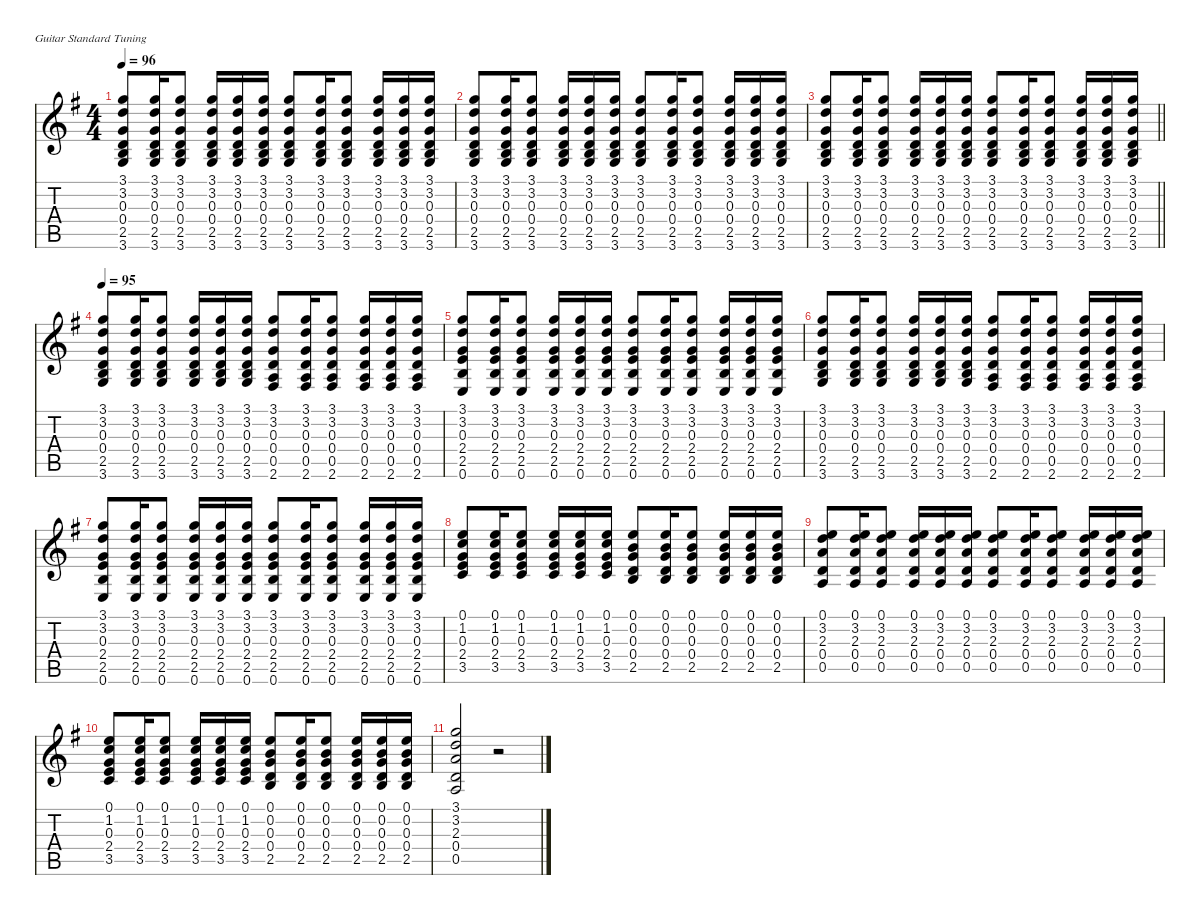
\defaultSystemsLayout 4
\hideDynamics
\bracketExtendMode nobrackets
\singleTrackTrackNamePolicy hidden
\multiTrackTrackNamePolicy hidden
\firstSystemTrackNameMode fullname
\firstSystemTrackNameOrientation horizontal
\otherSystemsTrackNameOrientation horizontal
\track ("Guitar 1" "s.guit.") {defaultSystemsLayout 4 instrument acousticguitarsteel}
\staff {score tabs}
\tuning (E4 B3 G3 D3 A2 E2)
\ts (4 4)
\tempo 96
\clef g2
\ks g
(3.1{acc forcenatural} 3.2{acc forcenatural} 0.3{acc forcenatural} 0.4{acc forcenatural} 2.5{acc forcenatural} 3.6{acc forcenatural}).8{dy f beam Up} (3.1{acc forcenatural} 3.2{acc forcenatural} 0.3{acc forcenatural} 0.4{acc forcenatural} 2.5{acc forcenatural} 3.6{acc forcenatural}).16{beam Up} (3.1{acc forcenatural} 3.2{acc forcenatural} 0.3{acc forcenatural} 0.4{acc forcenatural} 2.5{acc forcenatural} 3.6{acc forcenatural}).8{beam Up} (3.1{acc forcenatural} 3.2{acc forcenatural} 0.3{acc forcenatural} 0.4{acc forcenatural} 2.5{acc forcenatural} 3.6{acc forcenatural}).16{beam Up} (3.1{acc forcenatural} 3.2{acc forcenatural} 0.3{acc forcenatural} 0.4{acc forcenatural} 2.5{acc forcenatural} 3.6{acc forcenatural}).16{beam Up} (3.1{acc forcenatural} 3.2{acc forcenatural} 0.3{acc forcenatural} 0.4{acc forcenatural} 2.5{acc forcenatural} 3.6{acc forcenatural}).16{beam Up} (3.1{acc forcenatural} 3.2{acc forcenatural} 0.3{acc forcenatural} 0.4{acc forcenatural} 2.5{acc forcenatural} 3.6{acc forcenatural}).8{beam Up} (3.1{acc forcenatural} 3.2{acc forcenatural} 0.3{acc forcenatural} 0.4{acc forcenatural} 2.5{acc forcenatural} 3.6{acc forcenatural}).16{beam Up} (3.1{acc forcenatural} 3.2{acc forcenatural} 0.3{acc forcenatural} 0.4{acc forcenatural} 2.5{acc forcenatural} 3.6{acc forcenatural}).8{beam Up} (3.1{acc forcenatural} 3.2{acc forcenatural} 0.3{acc forcenatural} 0.4{acc forcenatural} 2.5{acc forcenatural} 3.6{acc forcenatural}).16{beam Up} (3.1{acc forcenatural} 3.2{acc forcenatural} 0.3{acc forcenatural} 0.4{acc forcenatural} 2.5{acc forcenatural} 3.6{acc forcenatural}).16{beam Up} (3.1{acc forcenatural} 3.2{acc forcenatural} 0.3{acc forcenatural} 0.4{acc forcenatural} 2.5{acc forcenatural} 3.6{acc forcenatural}).16{beam Up} |
(3.1{acc forcenatural} 3.2{acc forcenatural} 0.3{acc forcenatural} 0.4{acc forcenatural} 2.5{acc forcenatural} 3.6{acc forcenatural}).8{beam Up} (3.1{acc forcenatural} 3.2{acc forcenatural} 0.3{acc forcenatural} 0.4{acc forcenatural} 2.5{acc forcenatural} 3.6{acc forcenatural}).16{beam Up} (3.1{acc forcenatural} 3.2{acc forcenatural} 0.3{acc forcenatural} 0.4{acc forcenatural} 2.5{acc forcenatural} 3.6{acc forcenatural}).8{beam Up} (3.1{acc forcenatural} 3.2{acc forcenatural} 0.3{acc forcenatural} 0.4{acc forcenatural} 2.5{acc forcenatural} 3.6{acc forcenatural}).16{beam Up} (3.1{acc forcenatural} 3.2{acc forcenatural} 0.3{acc forcenatural} 0.4{acc forcenatural} 2.5{acc forcenatural} 3.6{acc forcenatural}).16{beam Up} (3.1{acc forcenatural} 3.2{acc forcenatural} 0.3{acc forcenatural} 0.4{acc forcenatural} 2.5{acc forcenatural} 3.6{acc forcenatural}).16{beam Up} (3.1{acc forcenatural} 3.2{acc forcenatural} 0.3{acc forcenatural} 0.4{acc forcenatural} 2.5{acc forcenatural} 3.6{acc forcenatural}).8{beam Up} (3.1{acc forcenatural} 3.2{acc forcenatural} 0.3{acc forcenatural} 0.4{acc forcenatural} 2.5{acc forcenatural} 3.6{acc forcenatural}).16{beam Up} (3.1{acc forcenatural} 3.2{acc forcenatural} 0.3{acc forcenatural} 0.4{acc forcenatural} 2.5{acc forcenatural} 3.6{acc forcenatural}).8{beam Up} (3.1{acc forcenatural} 3.2{acc forcenatural} 0.3{acc forcenatural} 0.4{acc forcenatural} 2.5{acc forcenatural} 3.6{acc forcenatural}).16{beam Up} (3.1{acc forcenatural} 3.2{acc forcenatural} 0.3{acc forcenatural} 0.4{acc forcenatural} 2.5{acc forcenatural} 3.6{acc forcenatural}).16{beam Up} (3.1{acc forcenatural} 3.2{acc forcenatural} 0.3{acc forcenatural} 0.4{acc forcenatural} 2.5{acc forcenatural} 3.6{acc forcenatural}).16{beam Up} |
\barLineRight lightlight
(3.1{acc forcenatural} 3.2{acc forcenatural} 0.3{acc forcenatural} 0.4{acc forcenatural} 2.5{acc forcenatural} 3.6{acc forcenatural}).8{beam Up} (3.1{acc forcenatural} 3.2{acc forcenatural} 0.3{acc forcenatural} 0.4{acc forcenatural} 2.5{acc forcenatural} 3.6{acc forcenatural}).16{beam Up} (3.1{acc forcenatural} 3.2{acc forcenatural} 0.3{acc forcenatural} 0.4{acc forcenatural} 2.5{acc forcenatural} 3.6{acc forcenatural}).8{beam Up} (3.1{acc forcenatural} 3.2{acc forcenatural} 0.3{acc forcenatural} 0.4{acc forcenatural} 2.5{acc forcenatural} 3.6{acc forcenatural}).16{beam Up} (3.1{acc forcenatural} 3.2{acc forcenatural} 0.3{acc forcenatural} 0.4{acc forcenatural} 2.5{acc forcenatural} 3.6{acc forcenatural}).16{beam Up} (3.1{acc forcenatural} 3.2{acc forcenatural} 0.3{acc forcenatural} 0.4{acc forcenatural} 2.5{acc forcenatural} 3.6{acc forcenatural}).16{beam Up} (3.1{acc forcenatural} 3.2{acc forcenatural} 0.3{acc forcenatural} 0.4{acc forcenatural} 2.5{acc forcenatural} 3.6{acc forcenatural}).8{beam Up} (3.1{acc forcenatural} 3.2{acc forcenatural} 0.3{acc forcenatural} 0.4{acc forcenatural} 2.5{acc forcenatural} 3.6{acc forcenatural}).16{beam Up} (3.1{acc forcenatural} 3.2{acc forcenatural} 0.3{acc forcenatural} 0.4{acc forcenatural} 2.5{acc forcenatural} 3.6{acc forcenatural}).8{beam Up} (3.1{acc forcenatural} 3.2{acc forcenatural} 0.3{acc forcenatural} 0.4{acc forcenatural} 2.5{acc forcenatural} 3.6{acc forcenatural}).16{beam Up} (3.1{acc forcenatural} 3.2{acc forcenatural} 0.3{acc forcenatural} 0.4{acc forcenatural} 2.5{acc forcenatural} 3.6{acc forcenatural}).16{beam Up} (3.1{acc forcenatural} 3.2{acc forcenatural} 0.3{acc forcenatural} 0.4{acc forcenatural} 2.5{acc forcenatural} 3.6{acc forcenatural}).16{beam Up} |
\tempo 95
(3.1{acc forcenatural} 3.2{acc forcenatural} 0.3{acc forcenatural} 0.4{acc forcenatural} 2.5{acc forcenatural} 3.6{acc forcenatural}).8{beam Up} (3.1{acc forcenatural} 3.2{acc forcenatural} 0.3{acc forcenatural} 0.4{acc forcenatural} 2.5{acc forcenatural} 3.6{acc forcenatural}).16{beam Up} (3.1{acc forcenatural} 3.2{acc forcenatural} 0.3{acc forcenatural} 0.4{acc forcenatural} 2.5{acc forcenatural} 3.6{acc forcenatural}).8{beam Up} (3.1{acc forcenatural} 3.2{acc forcenatural} 0.3{acc forcenatural} 0.4{acc forcenatural} 2.5{acc forcenatural} 3.6{acc forcenatural}).16{beam Up} (3.1{acc forcenatural} 3.2{acc forcenatural} 0.3{acc forcenatural} 0.4{acc forcenatural} 2.5{acc forcenatural} 3.6{acc forcenatural}).16{beam Up} (3.1{acc forcenatural} 3.2{acc forcenatural} 0.3{acc forcenatural} 0.4{acc forcenatural} 2.5{acc forcenatural} 3.6{acc forcenatural}).16{beam Up} (3.1{acc forcenatural} 3.2{acc forcenatural} 0.3{acc forcenatural} 0.4{acc forcenatural} 0.5{acc forcenatural} 2.6{acc #}).8{beam Up} (3.1{acc forcenatural} 3.2{acc forcenatural} 0.3{acc forcenatural} 0.4{acc forcenatural} 0.5{acc forcenatural} 2.6{acc #}).16{beam Up} (3.1{acc forcenatural} 3.2{acc forcenatural} 0.3{acc forcenatural} 0.4{acc forcenatural} 0.5{acc forcenatural} 2.6{acc #}).8{beam Up} (3.1{acc forcenatural} 3.2{acc forcenatural} 0.3{acc forcenatural} 0.4{acc forcenatural} 0.5{acc forcenatural} 2.6{acc #}).16{beam Up} (3.1{acc forcenatural} 3.2{acc forcenatural} 0.3{acc forcenatural} 0.4{acc forcenatural} 0.5{acc forcenatural} 2.6{acc #}).16{beam Up} (3.1{acc forcenatural} 3.2{acc forcenatural} 0.3{acc forcenatural} 0.4{acc forcenatural} 0.5{acc forcenatural} 2.6{acc #}).16{beam Up} |
(3.1{acc forcenatural} 3.2{acc forcenatural} 0.3{acc forcenatural} 2.4{acc forcenatural} 2.5{acc forcenatural} 0.6{acc forcenatural}).8{beam Up} (3.1{acc forcenatural} 3.2{acc forcenatural} 0.3{acc forcenatural} 2.4{acc forcenatural} 2.5{acc forcenatural} 0.6{acc forcenatural}).16{beam Up} (3.1{acc forcenatural} 3.2{acc forcenatural} 0.3{acc forcenatural} 2.4{acc forcenatural} 2.5{acc forcenatural} 0.6{acc forcenatural}).8{beam Up} (3.1{acc forcenatural} 3.2{acc forcenatural} 0.3{acc forcenatural} 2.4{acc forcenatural} 2.5{acc forcenatural} 0.6{acc forcenatural}).16{beam Up} (3.1{acc forcenatural} 3.2{acc forcenatural} 0.3{acc forcenatural} 2.4{acc forcenatural} 2.5{acc forcenatural} 0.6{acc forcenatural}).16{beam Up} (3.1{acc forcenatural} 3.2{acc forcenatural} 0.3{acc forcenatural} 2.4{acc forcenatural} 2.5{acc forcenatural} 0.6{acc forcenatural}).16{beam Up} (3.1{acc forcenatural} 3.2{acc forcenatural} 0.3{acc forcenatural} 2.4{acc forcenatural} 2.5{acc forcenatural} 0.6{acc forcenatural}).8{beam Up} (3.1{acc forcenatural} 3.2{acc forcenatural} 0.3{acc forcenatural} 2.4{acc forcenatural} 2.5{acc forcenatural} 0.6{acc forcenatural}).16{beam Up} (3.1{acc forcenatural} 3.2{acc forcenatural} 0.3{acc forcenatural} 2.4{acc forcenatural} 2.5{acc forcenatural} 0.6{acc forcenatural}).8{beam Up} (3.1{acc forcenatural} 3.2{acc forcenatural} 0.3{acc forcenatural} 2.4{acc forcenatural} 2.5{acc forcenatural} 0.6{acc forcenatural}).16{beam Up} (3.1{acc forcenatural} 3.2{acc forcenatural} 0.3{acc forcenatural} 2.4{acc forcenatural} 2.5{acc forcenatural} 0.6{acc forcenatural}).16{beam Up} (3.1{acc forcenatural} 3.2{acc forcenatural} 0.3{acc forcenatural} 2.4{acc forcenatural} 2.5{acc forcenatural} 0.6{acc forcenatural}).16{beam Up} |
(3.1{acc forcenatural} 3.2{acc forcenatural} 0.3{acc forcenatural} 0.4{acc forcenatural} 2.5{acc forcenatural} 3.6{acc forcenatural}).8{beam Up} (3.1{acc forcenatural} 3.2{acc forcenatural} 0.3{acc forcenatural} 0.4{acc forcenatural} 2.5{acc forcenatural} 3.6{acc forcenatural}).16{beam Up} (3.1{acc forcenatural} 3.2{acc forcenatural} 0.3{acc forcenatural} 0.4{acc forcenatural} 2.5{acc forcenatural} 3.6{acc forcenatural}).8{beam Up} (3.1{acc forcenatural} 3.2{acc forcenatural} 0.3{acc forcenatural} 0.4{acc forcenatural} 2.5{acc forcenatural} 3.6{acc forcenatural}).16{beam Up} (3.1{acc forcenatural} 3.2{acc forcenatural} 0.3{acc forcenatural} 0.4{acc forcenatural} 2.5{acc forcenatural} 3.6{acc forcenatural}).16{beam Up} (3.1{acc forcenatural} 3.2{acc forcenatural} 0.3{acc forcenatural} 0.4{acc forcenatural} 2.5{acc forcenatural} 3.6{acc forcenatural}).16{beam Up} (3.1{acc forcenatural} 3.2{acc forcenatural} 0.3{acc forcenatural} 0.4{acc forcenatural} 0.5{acc forcenatural} 2.6{acc #}).8{beam Up} (3.1{acc forcenatural} 3.2{acc forcenatural} 0.3{acc forcenatural} 0.4{acc forcenatural} 0.5{acc forcenatural} 2.6{acc #}).16{beam Up} (3.1{acc forcenatural} 3.2{acc forcenatural} 0.3{acc forcenatural} 0.4{acc forcenatural} 0.5{acc forcenatural} 2.6{acc #}).8{beam Up} (3.1{acc forcenatural} 3.2{acc forcenatural} 0.3{acc forcenatural} 0.4{acc forcenatural} 0.5{acc forcenatural} 2.6{acc #}).16{beam Up} (3.1{acc forcenatural} 3.2{acc forcenatural} 0.3{acc forcenatural} 0.4{acc forcenatural} 0.5{acc forcenatural} 2.6{acc #}).16{beam Up} (3.1{acc forcenatural} 3.2{acc forcenatural} 0.3{acc forcenatural} 0.4{acc forcenatural} 0.5{acc forcenatural} 2.6{acc #}).16{beam Up} |
(3.1{acc forcenatural} 3.2{acc forcenatural} 0.3{acc forcenatural} 2.4{acc forcenatural} 2.5{acc forcenatural} 0.6{acc forcenatural}).8{beam Up} (3.1{acc forcenatural} 3.2{acc forcenatural} 0.3{acc forcenatural} 2.4{acc forcenatural} 2.5{acc forcenatural} 0.6{acc forcenatural}).16{beam Up} (3.1{acc forcenatural} 3.2{acc forcenatural} 0.3{acc forcenatural} 2.4{acc forcenatural} 2.5{acc forcenatural} 0.6{acc forcenatural}).8{beam Up} (3.1{acc forcenatural} 3.2{acc forcenatural} 0.3{acc forcenatural} 2.4{acc forcenatural} 2.5{acc forcenatural} 0.6{acc forcenatural}).16{beam Up} (3.1{acc forcenatural} 3.2{acc forcenatural} 0.3{acc forcenatural} 2.4{acc forcenatural} 2.5{acc forcenatural} 0.6{acc forcenatural}).16{beam Up} (3.1{acc forcenatural} 3.2{acc forcenatural} 0.3{acc forcenatural} 2.4{acc forcenatural} 2.5{acc forcenatural} 0.6{acc forcenatural}).16{beam Up} (3.1{acc forcenatural} 3.2{acc forcenatural} 0.3{acc forcenatural} 2.4{acc forcenatural} 2.5{acc forcenatural} 0.6{acc forcenatural}).8{beam Up} (3.1{acc forcenatural} 3.2{acc forcenatural} 0.3{acc forcenatural} 2.4{acc forcenatural} 2.5{acc forcenatural} 0.6{acc forcenatural}).16{beam Up} (3.1{acc forcenatural} 3.2{acc forcenatural} 0.3{acc forcenatural} 2.4{acc forcenatural} 2.5{acc forcenatural} 0.6{acc forcenatural}).8{beam Up} (3.1{acc forcenatural} 3.2{acc forcenatural} 0.3{acc forcenatural} 2.4{acc forcenatural} 2.5{acc forcenatural} 0.6{acc forcenatural}).16{beam Up} (3.1{acc forcenatural} 3.2{acc forcenatural} 0.3{acc forcenatural} 2.4{acc forcenatural} 2.5{acc forcenatural} 0.6{acc forcenatural}).16{beam Up} (3.1{acc forcenatural} 3.2{acc forcenatural} 0.3{acc forcenatural} 2.4{acc forcenatural} 2.5{acc forcenatural} 0.6{acc forcenatural}).16{beam Up} |
(0.1{acc forcenatural} 1.2{acc forcenatural} 0.3{acc forcenatural} 2.4{acc forcenatural} 3.5{acc forcenatural}).8{beam Up} (0.1{acc forcenatural} 1.2{acc forcenatural} 0.3{acc forcenatural} 2.4{acc forcenatural} 3.5{acc forcenatural}).16{beam Up} (0.1{acc forcenatural} 1.2{acc forcenatural} 0.3{acc forcenatural} 2.4{acc forcenatural} 3.5{acc forcenatural}).8{beam Up} (0.1{acc forcenatural} 1.2{acc forcenatural} 0.3{acc forcenatural} 2.4{acc forcenatural} 3.5{acc forcenatural}).16{beam Up} (0.1{acc forcenatural} 1.2{acc forcenatural} 0.3{acc forcenatural} 2.4{acc forcenatural} 3.5{acc forcenatural}).16{beam Up} (0.1{acc forcenatural} 1.2{acc forcenatural} 0.3{acc forcenatural} 2.4{acc forcenatural} 3.5{acc forcenatural}).16{beam Up} (0.1{acc forcenatural} 0.2{acc forcenatural} 0.3{acc forcenatural} 0.4{acc forcenatural} 2.5{acc forcenatural}).8{beam Up} (0.1{acc forcenatural} 0.2{acc forcenatural} 0.3{acc forcenatural} 0.4{acc forcenatural} 2.5{acc forcenatural}).16{beam Up} (0.1{acc forcenatural} 0.2{acc forcenatural} 0.3{acc forcenatural} 0.4{acc forcenatural} 2.5{acc forcenatural}).8{beam Up} (0.1{acc forcenatural} 0.2{acc forcenatural} 0.3{acc forcenatural} 0.4{acc forcenatural} 2.5{acc forcenatural}).16{beam Up} (0.1{acc forcenatural} 0.2{acc forcenatural} 0.3{acc forcenatural} 0.4{acc forcenatural} 2.5{acc forcenatural}).16{beam Up} (0.1{acc forcenatural} 0.2{acc forcenatural} 0.3{acc forcenatural} 0.4{acc forcenatural} 2.5{acc forcenatural}).16{beam Up} |
(0.1{acc forcenatural} 3.2{acc forcenatural} 2.3{acc forcenatural} 0.4{acc forcenatural} 0.5{acc forcenatural}).8{beam Up} (0.1{acc forcenatural} 3.2{acc forcenatural} 2.3{acc forcenatural} 0.4{acc forcenatural} 0.5{acc forcenatural}).16{beam Up} (0.1{acc forcenatural} 3.2{acc forcenatural} 2.3{acc forcenatural} 0.4{acc forcenatural} 0.5{acc forcenatural}).8{beam Up} (0.1{acc forcenatural} 3.2{acc forcenatural} 2.3{acc forcenatural} 0.4{acc forcenatural} 0.5{acc forcenatural}).16{beam Up} (0.1{acc forcenatural} 3.2{acc forcenatural} 2.3{acc forcenatural} 0.4{acc forcenatural} 0.5{acc forcenatural}).16{beam Up} (0.1{acc forcenatural} 3.2{acc forcenatural} 2.3{acc forcenatural} 0.4{acc forcenatural} 0.5{acc forcenatural}).16{beam Up} (0.1{acc forcenatural} 3.2{acc forcenatural} 2.3{acc forcenatural} 0.4{acc forcenatural} 0.5{acc forcenatural}).8{beam Up} (0.1{acc forcenatural} 3.2{acc forcenatural} 2.3{acc forcenatural} 0.4{acc forcenatural} 0.5{acc forcenatural}).16{beam Up} (0.1{acc forcenatural} 3.2{acc forcenatural} 2.3{acc forcenatural} 0.4{acc forcenatural} 0.5{acc forcenatural}).8{beam Up} (0.1{acc forcenatural} 3.2{acc forcenatural} 2.3{acc forcenatural} 0.4{acc forcenatural} 0.5{acc forcenatural}).16{beam Up} (0.1{acc forcenatural} 3.2{acc forcenatural} 2.3{acc forcenatural} 0.4{acc forcenatural} 0.5{acc forcenatural}).16{beam Up} (0.1{acc forcenatural} 3.2{acc forcenatural} 2.3{acc forcenatural} 0.4{acc forcenatural} 0.5{acc forcenatural}).16{beam Up} |
(0.1{acc forcenatural} 1.2{acc forcenatural} 0.3{acc forcenatural} 2.4{acc forcenatural} 3.5{acc forcenatural}).8{beam Up} (0.1{acc forcenatural} 1.2{acc forcenatural} 0.3{acc forcenatural} 2.4{acc forcenatural} 3.5{acc forcenatural}).16{beam Up} (0.1{acc forcenatural} 1.2{acc forcenatural} 0.3{acc forcenatural} 2.4{acc forcenatural} 3.5{acc forcenatural}).8{beam Up} (0.1{acc forcenatural} 1.2{acc forcenatural} 0.3{acc forcenatural} 2.4{acc forcenatural} 3.5{acc forcenatural}).16{beam Up} (0.1{acc forcenatural} 1.2{acc forcenatural} 0.3{acc forcenatural} 2.4{acc forcenatural} 3.5{acc forcenatural}).16{beam Up} (0.1{acc forcenatural} 1.2{acc forcenatural} 0.3{acc forcenatural} 2.4{acc forcenatural} 3.5{acc forcenatural}).16{beam Up} (0.1{acc forcenatural} 0.2{acc forcenatural} 0.3{acc forcenatural} 0.4{acc forcenatural} 2.5{acc forcenatural}).8{beam Up} (0.1{acc forcenatural} 0.2{acc forcenatural} 0.3{acc forcenatural} 0.4{acc forcenatural} 2.5{acc forcenatural}).16{beam Up} (0.1{acc forcenatural} 0.2{acc forcenatural} 0.3{acc forcenatural} 0.4{acc forcenatural} 2.5{acc forcenatural}).8{beam Up} (0.1{acc forcenatural} 0.2{acc forcenatural} 0.3{acc forcenatural} 0.4{acc forcenatural} 2.5{acc forcenatural}).16{beam Up} (0.1{acc forcenatural} 0.2{acc forcenatural} 0.3{acc forcenatural} 0.4{acc forcenatural} 2.5{acc forcenatural}).16{beam Up} (0.1{acc forcenatural} 0.2{acc forcenatural} 0.3{acc forcenatural} 0.4{acc forcenatural} 2.5{acc forcenatural}).16{beam Up} |
(3.1{acc forcenatural} 3.2{acc forcenatural} 2.3{acc forcenatural} 0.4{acc forcenatural} 0.5{acc forcenatural}).2{beam Up} r.2{beam Up}
